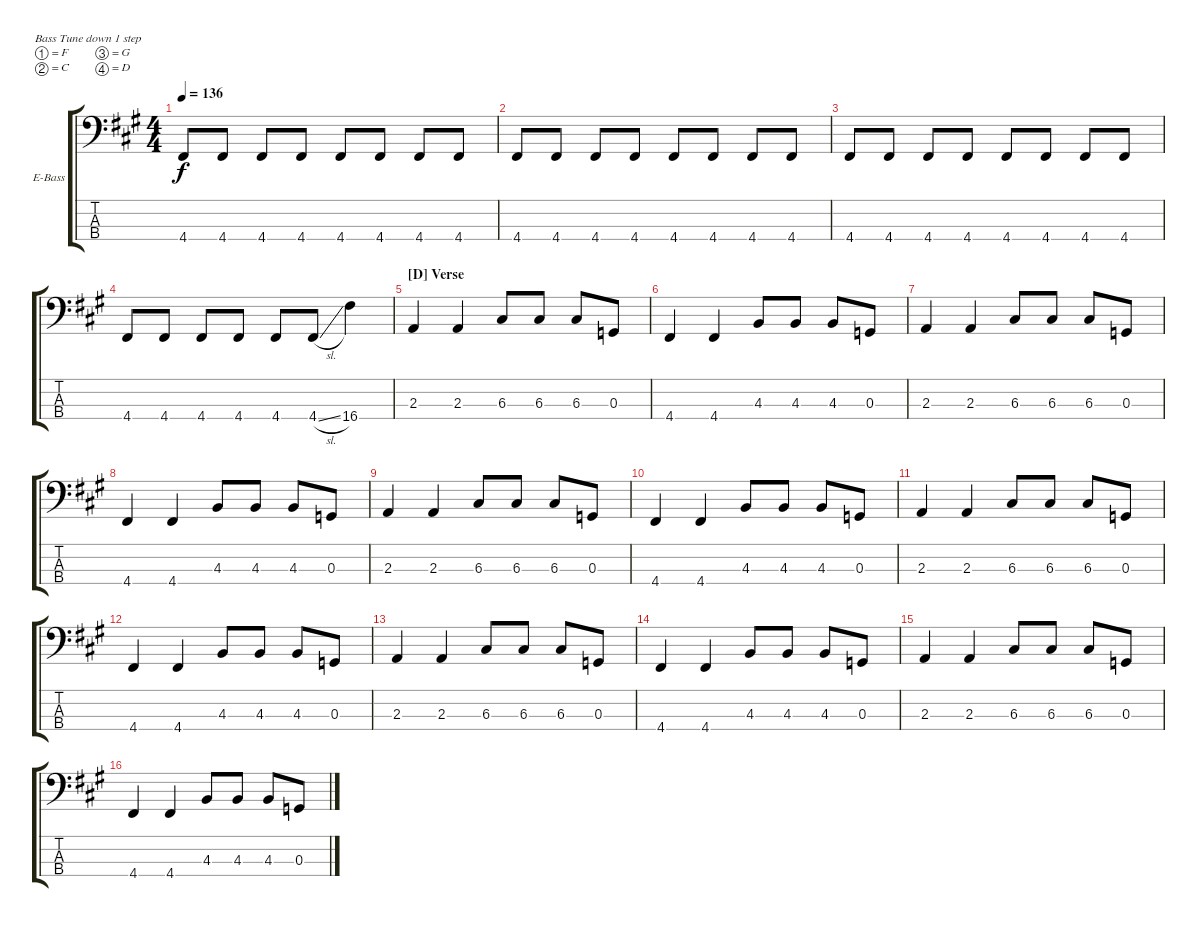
\defaultSystemsLayout 4
\bracketExtendMode groupsimilarinstruments
\firstSystemTrackNameOrientation horizontal
\otherSystemsTrackNameOrientation horizontal
\track ("Electric Bass" "E-Bass") {instrument electricbassfinger}
\staff {score tabs}
\tuning (F2 C2 G1 D1)
\ts (4 4)
\tempo 136
\clef f4
\scale
1.07062
\ks a
4.4.8{dy f} 4.4.8 4.4.8 4.4.8 4.4.8 4.4.8 4.4.8 4.4.8 |
\scale
0.929382 4.4.8 4.4.8 4.4.8 4.4.8 4.4.8 4.4.8 4.4.8 4.4.8 |
\scale
1.07062 4.4.8 4.4.8 4.4.8 4.4.8 4.4.8 4.4.8 4.4.8 4.4.8 |
\scale
0.929382 4.4.8 4.4.8 4.4.8 4.4.8 4.4.8 4.4{sl}.8 16.4.4 |
\section ("D" "Verse")
\scale
1.07062 2.3.4 2.3.4 6.3.8 6.3.8 6.3.8 0.3.8 |
\scale
0.929382 4.4.4 4.4.4 4.3.8 4.3.8 4.3.8 0.3.8 |
\scale
1.07062 2.3.4 2.3.4 6.3.8 6.3.8 6.3.8 0.3.8 |
\scale
0.929382 4.4.4 4.4.4 4.3.8 4.3.8 4.3.8 0.3.8 |
\scale
1.07062 2.3.4 2.3.4 6.3.8 6.3.8 6.3.8 0.3.8 |
\scale
0.929382 4.4.4 4.4.4 4.3.8 4.3.8 4.3.8 0.3.8 |
\scale
1.07062 2.3.4 2.3.4 6.3.8 6.3.8 6.3.8 0.3.8 |
\scale
0.929382 4.4.4 4.4.4 4.3.8 4.3.8 4.3.8 0.3.8 |
\scale
1.07062 2.3.4 2.3.4 6.3.8 6.3.8 6.3.8 0.3.8 |
\scale
0.929382 4.4.4 4.4.4 4.3.8 4.3.8 4.3.8 0.3.8 |
\scale
1.07062 2.3.4 2.3.4 6.3.8 6.3.8 6.3.8 0.3.8 |
\scale
0.929382 4.4.4 4.4.4 4.3.8 4.3.8 4.3.8 0.3.8
